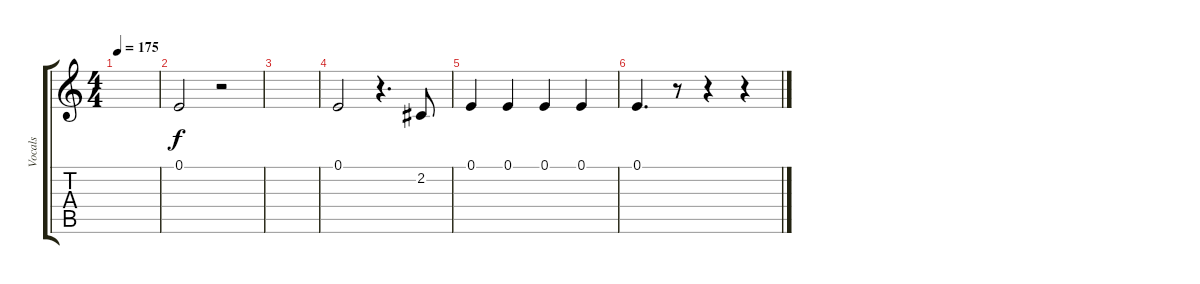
\track ("Vocals" "Vocals") {instrument altosax}
\staff {score tabs}
\tuning (E4 B3 G3 D3 A2 E2) {hide}
\ts (4 4)
\tempo 175
\clef g2
\ks c
|
0.1.2 r.2 |
|
0.1.2 r.4{d} 2.2.8 |
0.1.4 0.1.4 0.1.4 0.1.4 |
0.1.4{d} r.8 r.4 r.4
